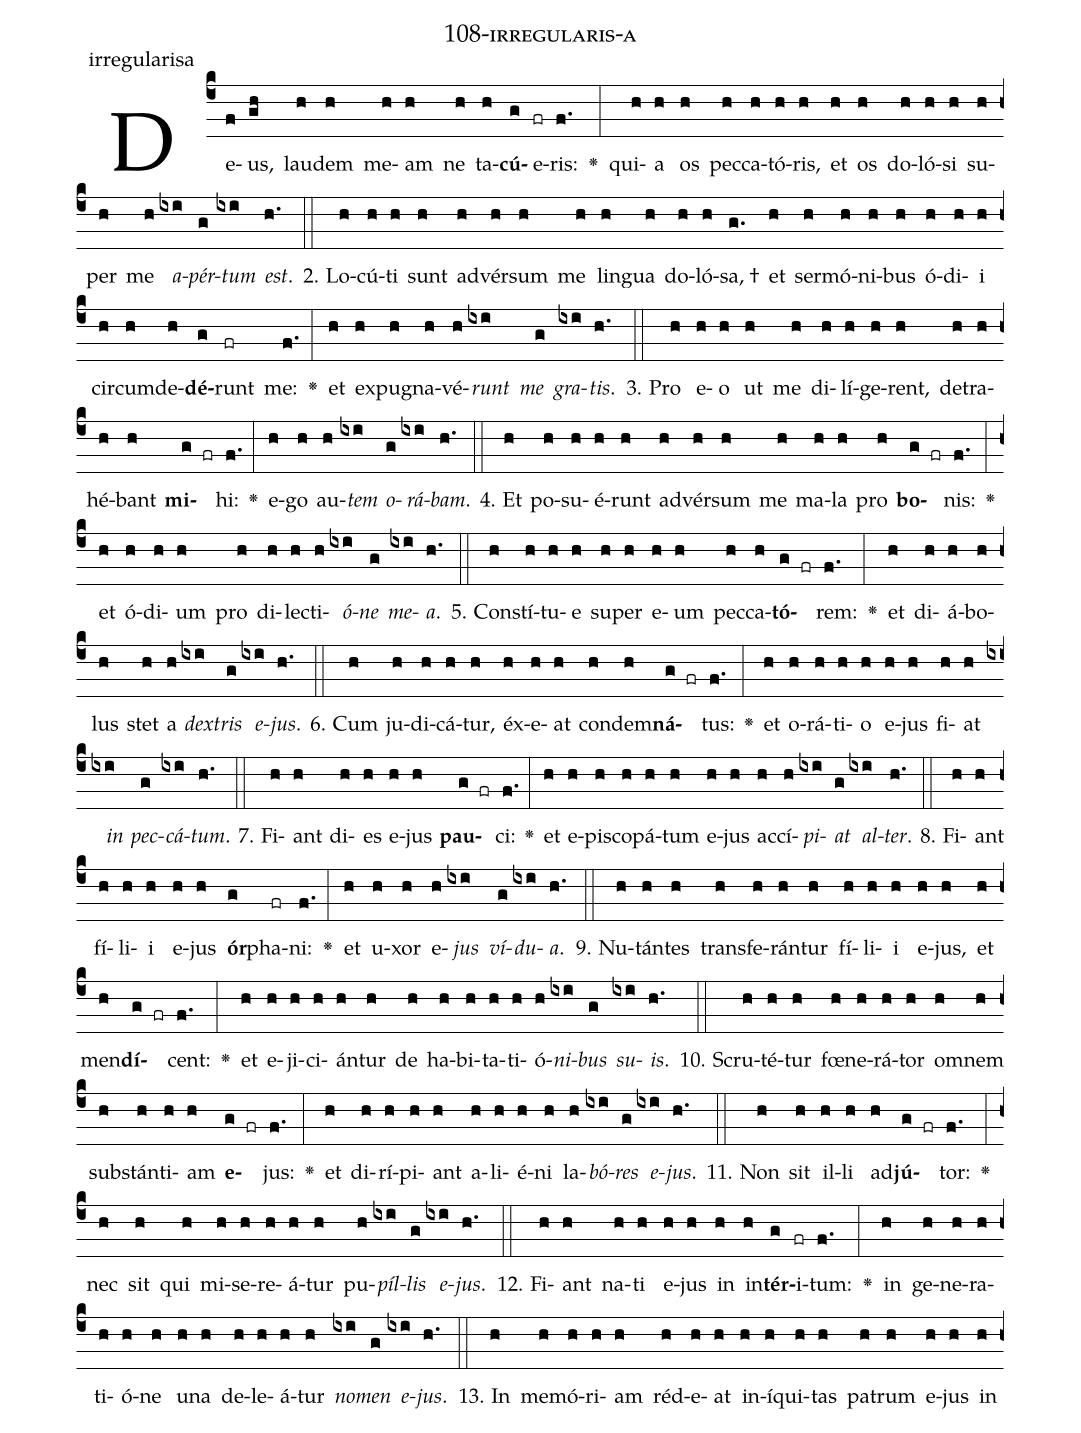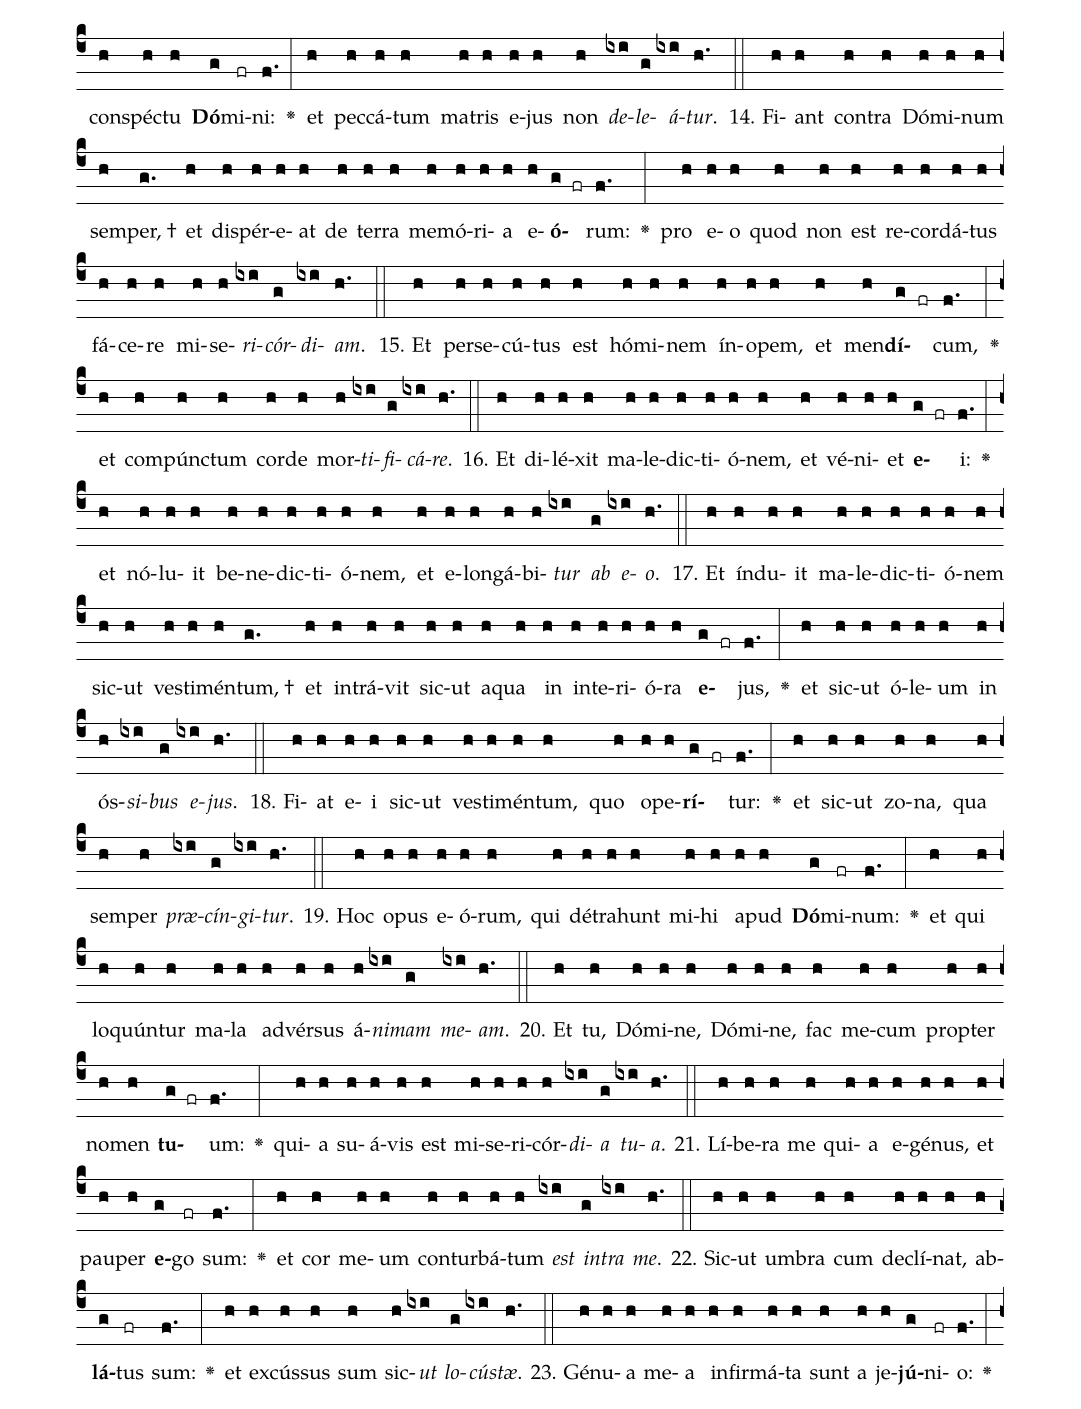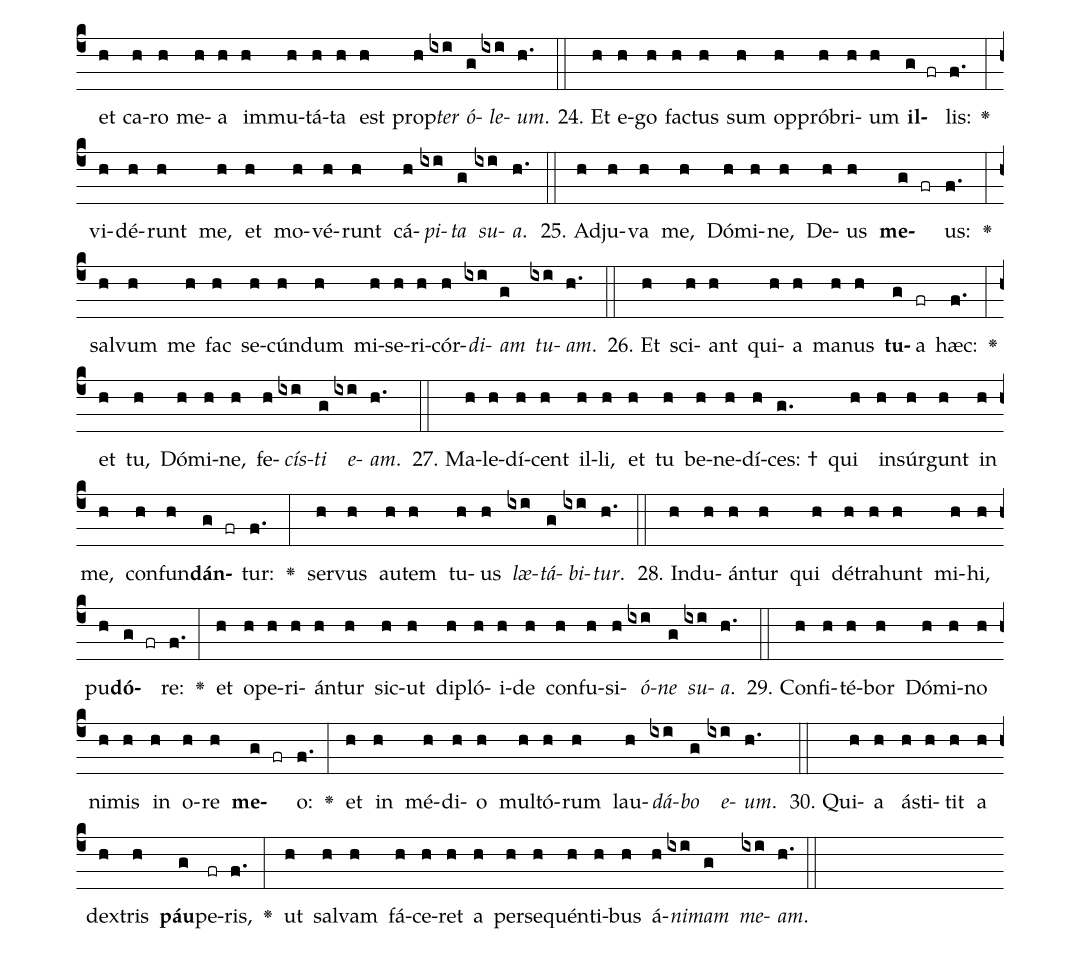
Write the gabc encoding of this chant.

name: 108-irregularis-a;
annotation: irregularisa;
%%
(c4)De(f)us,(gh) lau(h)dem(h) me(h)am(h) ne(h) ta(h)<b>cú</b>(g)e(fr)ris:(f.) <v>\greheightstar</v>(:) qui(h)a(h) os(h) pec(h)ca(h)tó(h)ris,(h) et(h) os(h) do(h)ló(h)si(h) su(h)per(h) me(h) <i>a</i>(ixi)<i>pér</i>(g)<i>tum</i>(ixi) <i>est</i>.(h.) (::)
2. Lo(h)cú(h)ti(h) sunt(h) ad(h)vér(h)sum(h) me(h) lin(h)gua(h) do(h)ló(h)sa, †(g.) et(h) ser(h)mó(h)ni(h)bus(h) ó(h)di(h)i(h) cir(h)cum(h)de(h)<b>dé</b>(g)runt(fr) me:(f.) <v>\greheightstar</v>(:) et(h) ex(h)pu(h)gna(h)vé(h)<i>runt</i>(ixi) <i>me</i>(g) <i>gra</i>(ixi)<i>tis</i>.(h.) (::)
3. Pro(h) e(h)o(h) ut(h) me(h) di(h)lí(h)ge(h)rent,(h) de(h)tra(h)hé(h)bant(h) <b>mi</b>(g fr)hi:(f.) <v>\greheightstar</v>(:) e(h)go(h) au(h)<i>tem</i>(ixi) <i>o</i>(g)<i>rá</i>(ixi)<i>bam</i>.(h.) (::)
4. Et(h) po(h)su(h)é(h)runt(h) ad(h)vér(h)sum(h) me(h) ma(h)la(h) pro(h) <b>bo</b>(g fr)nis:(f.) <v>\greheightstar</v>(:) et(h) ó(h)di(h)um(h) pro(h) di(h)lec(h)ti(h)<i>ó</i>(ixi)<i>ne</i>(g) <i>me</i>(ixi)<i>a</i>.(h.) (::)
5. Con(h)stí(h)tu(h)e(h) su(h)per(h) e(h)um(h) pec(h)ca(h)<b>tó</b>(g fr)rem:(f.) <v>\greheightstar</v>(:) et(h) di(h)á(h)bo(h)lus(h) stet(h) a(h) <i>dex</i>(ixi)<i>tris</i>(g) <i>e</i>(ixi)<i>jus</i>.(h.) (::)
6. Cum(h) ju(h)di(h)cá(h)tur,(h) éx(h)e(h)at(h) con(h)dem(h)<b>ná</b>(g fr)tus:(f.) <v>\greheightstar</v>(:) et(h) o(h)rá(h)ti(h)o(h) e(h)jus(h) fi(h)at(h) <i>in</i>(ixi) <i>pec</i>(g)<i>cá</i>(ixi)<i>tum</i>.(h.) (::)
7. Fi(h)ant(h) di(h)es(h) e(h)jus(h) <b>pau</b>(g fr)ci:(f.) <v>\greheightstar</v>(:) et(h) e(h)pis(h)co(h)pá(h)tum(h) e(h)jus(h) ac(h)cí(h)<i>pi</i>(ixi)<i>at</i>(g) <i>al</i>(ixi)<i>ter</i>.(h.) (::)
8. Fi(h)ant(h) fí(h)li(h)i(h) e(h)jus(h) <b>ór</b>(g)pha(fr)ni:(f.) <v>\greheightstar</v>(:) et(h) u(h)xor(h) e(h)<i>jus</i>(ixi) <i>ví</i>(g)<i>du</i>(ixi)<i>a</i>.(h.) (::)
9. Nu(h)tán(h)tes(h) trans(h)fe(h)rán(h)tur(h) fí(h)li(h)i(h) e(h)jus,(h) et(h) men(h)<b>dí</b>(g fr)cent:(f.) <v>\greheightstar</v>(:) et(h) e(h)ji(h)ci(h)án(h)tur(h) de(h) ha(h)bi(h)ta(h)ti(h)ó(h)<i>ni</i>(ixi)<i>bus</i>(g) <i>su</i>(ixi)<i>is</i>.(h.) (::)
10. Scru(h)té(h)tur(h) fœ(h)ne(h)rá(h)tor(h) om(h)nem(h) sub(h)stán(h)ti(h)am(h) <b>e</b>(g fr)jus:(f.) <v>\greheightstar</v>(:) et(h) di(h)rí(h)pi(h)ant(h) a(h)li(h)é(h)ni(h) la(h)<i>bó</i>(ixi)<i>res</i>(g) <i>e</i>(ixi)<i>jus</i>.(h.) (::)
11. Non(h) sit(h) il(h)li(h) ad(h)<b>jú</b>(g fr)tor:(f.) <v>\greheightstar</v>(:) nec(h) sit(h) qui(h) mi(h)se(h)re(h)á(h)tur(h) pu(h)<i>píl</i>(ixi)<i>lis</i>(g) <i>e</i>(ixi)<i>jus</i>.(h.) (::)
12. Fi(h)ant(h) na(h)ti(h) e(h)jus(h) in(h) in(h)<b>tér</b>(g)i(fr)tum:(f.) <v>\greheightstar</v>(:) in(h) ge(h)ne(h)ra(h)ti(h)ó(h)ne(h) u(h)na(h) de(h)le(h)á(h)tur(h) <i>no</i>(ixi)<i>men</i>(g) <i>e</i>(ixi)<i>jus</i>.(h.) (::)
13. In(h) me(h)mó(h)ri(h)am(h) réd(h)e(h)at(h) in(h)í(h)qui(h)tas(h) pa(h)trum(h) e(h)jus(h) in(h) con(h)spéc(h)tu(h) <b>Dó</b>(g)mi(fr)ni:(f.) <v>\greheightstar</v>(:) et(h) pec(h)cá(h)tum(h) ma(h)tris(h) e(h)jus(h) non(h) <i>de</i>(ixi)<i>le</i>(g)<i>á</i>(ixi)<i>tur</i>.(h.) (::)
14. Fi(h)ant(h) con(h)tra(h) Dó(h)mi(h)num(h) sem(h)per, †(g.) et(h) dis(h)pér(h)e(h)at(h) de(h) ter(h)ra(h) me(h)mó(h)ri(h)a(h) e(h)<b>ó</b>(g fr)rum:(f.) <v>\greheightstar</v>(:) pro(h) e(h)o(h) quod(h) non(h) est(h) re(h)cor(h)dá(h)tus(h) fá(h)ce(h)re(h) mi(h)se(h)<i>ri</i>(ixi)<i>cór</i>(g)<i>di</i>(ixi)<i>am</i>.(h.) (::)
15. Et(h) per(h)se(h)cú(h)tus(h) est(h) hó(h)mi(h)nem(h) ín(h)o(h)pem,(h) et(h) men(h)<b>dí</b>(g fr)cum,(f.) <v>\greheightstar</v>(:) et(h) com(h)púnc(h)tum(h) cor(h)de(h) mor(h)<i>ti</i>(ixi)<i>fi</i>(g)<i>cá</i>(ixi)<i>re</i>.(h.) (::)
16. Et(h) di(h)lé(h)xit(h) ma(h)le(h)dic(h)ti(h)ó(h)nem,(h) et(h) vé(h)ni(h)et(h) <b>e</b>(g fr)i:(f.) <v>\greheightstar</v>(:) et(h) nó(h)lu(h)it(h) be(h)ne(h)dic(h)ti(h)ó(h)nem,(h) et(h) e(h)lon(h)gá(h)bi(h)<i>tur</i>(ixi) <i>ab</i>(g) <i>e</i>(ixi)<i>o</i>.(h.) (::)
17. Et(h) índ(h)u(h)it(h) ma(h)le(h)dic(h)ti(h)ó(h)nem(h) sic(h)ut(h) ves(h)ti(h)mén(h)tum, †(g.) et(h) in(h)trá(h)vit(h) sic(h)ut(h) a(h)qua(h) in(h) in(h)te(h)ri(h)ó(h)ra(h) <b>e</b>(g fr)jus,(f.) <v>\greheightstar</v>(:) et(h) sic(h)ut(h) ó(h)le(h)um(h) in(h) ós(h)<i>si</i>(ixi)<i>bus</i>(g) <i>e</i>(ixi)<i>jus</i>.(h.) (::)
18. Fi(h)at(h) e(h)i(h) sic(h)ut(h) ves(h)ti(h)mén(h)tum,(h) quo(h) o(h)pe(h)<b>rí</b>(g fr)tur:(f.) <v>\greheightstar</v>(:) et(h) sic(h)ut(h) zo(h)na,(h) qua(h) sem(h)per(h) <i>præ</i>(ixi)<i>cín</i>(g)<i>gi</i>(ixi)<i>tur</i>.(h.) (::)
19. Hoc(h) o(h)pus(h) e(h)ó(h)rum,(h) qui(h) dé(h)tra(h)hunt(h) mi(h)hi(h) a(h)pud(h) <b>Dó</b>(g)mi(fr)num:(f.) <v>\greheightstar</v>(:) et(h) qui(h) lo(h)quún(h)tur(h) ma(h)la(h) ad(h)vér(h)sus(h) á(h)<i>ni</i>(ixi)<i>mam</i>(g) <i>me</i>(ixi)<i>am</i>.(h.) (::)
20. Et(h) tu,(h) Dó(h)mi(h)ne,(h) Dó(h)mi(h)ne,(h) fac(h) me(h)cum(h) prop(h)ter(h) no(h)men(h) <b>tu</b>(g fr)um:(f.) <v>\greheightstar</v>(:) qui(h)a(h) su(h)á(h)vis(h) est(h) mi(h)se(h)ri(h)cór(h)<i>di</i>(ixi)<i>a</i>(g) <i>tu</i>(ixi)<i>a</i>.(h.) (::)
21. Lí(h)be(h)ra(h) me(h) qui(h)a(h) e(h)gé(h)nus,(h) et(h) pau(h)per(h) <b>e</b>(g)go(fr) sum:(f.) <v>\greheightstar</v>(:) et(h) cor(h) me(h)um(h) con(h)tur(h)bá(h)tum(h) <i>est</i>(ixi) <i>in</i>(g)<i>tra</i>(ixi) <i>me</i>.(h.) (::)
22. Sic(h)ut(h) um(h)bra(h) cum(h) de(h)clí(h)nat,(h) ab(h)<b>lá</b>(g)tus(fr) sum:(f.) <v>\greheightstar</v>(:) et(h) ex(h)cús(h)sus(h) sum(h) sic(h)<i>ut</i>(ixi) <i>lo</i>(g)<i>cús</i>(ixi)<i>tæ</i>.(h.) (::)
23. Gé(h)nu(h)a(h) me(h)a(h) in(h)fir(h)má(h)ta(h) sunt(h) a(h) je(h)<b>jú</b>(g)ni(fr)o:(f.) <v>\greheightstar</v>(:) et(h) ca(h)ro(h) me(h)a(h) im(h)mu(h)tá(h)ta(h) est(h) prop(h)<i>ter</i>(ixi) <i>ó</i>(g)<i>le</i>(ixi)<i>um</i>.(h.) (::)
24. Et(h) e(h)go(h) fac(h)tus(h) sum(h) op(h)pró(h)bri(h)um(h) <b>il</b>(g fr)lis:(f.) <v>\greheightstar</v>(:) vi(h)dé(h)runt(h) me,(h) et(h) mo(h)vé(h)runt(h) cá(h)<i>pi</i>(ixi)<i>ta</i>(g) <i>su</i>(ixi)<i>a</i>.(h.) (::)
25. Ad(h)ju(h)va(h) me,(h) Dó(h)mi(h)ne,(h) De(h)us(h) <b>me</b>(g fr)us:(f.) <v>\greheightstar</v>(:) sal(h)vum(h) me(h) fac(h) se(h)cún(h)dum(h) mi(h)se(h)ri(h)cór(h)<i>di</i>(ixi)<i>am</i>(g) <i>tu</i>(ixi)<i>am</i>.(h.) (::)
26. Et(h) sci(h)ant(h) qui(h)a(h) ma(h)nus(h) <b>tu</b>(g)a(fr) hæc:(f.) <v>\greheightstar</v>(:) et(h) tu,(h) Dó(h)mi(h)ne,(h) fe(h)<i>cís</i>(ixi)<i>ti</i>(g) <i>e</i>(ixi)<i>am</i>.(h.) (::)
27. Ma(h)le(h)dí(h)cent(h) il(h)li,(h) et(h) tu(h) be(h)ne(h)dí(h)ces: †(g.) qui(h) in(h)súr(h)gunt(h) in(h) me,(h) con(h)fun(h)<b>dán</b>(g fr)tur:(f.) <v>\greheightstar</v>(:) ser(h)vus(h) au(h)tem(h) tu(h)us(h) <i>læ</i>(ixi)<i>tá</i>(g)<i>bi</i>(ixi)<i>tur</i>.(h.) (::)
28. Ind(h)u(h)án(h)tur(h) qui(h) dé(h)tra(h)hunt(h) mi(h)hi,(h) pu(h)<b>dó</b>(g fr)re:(f.) <v>\greheightstar</v>(:) et(h) o(h)pe(h)ri(h)án(h)tur(h) sic(h)ut(h) di(h)pló(h)i(h)de(h) con(h)fu(h)si(h)<i>ó</i>(ixi)<i>ne</i>(g) <i>su</i>(ixi)<i>a</i>.(h.) (::)
29. Con(h)fi(h)té(h)bor(h) Dó(h)mi(h)no(h) ni(h)mis(h) in(h) o(h)re(h) <b>me</b>(g fr)o:(f.) <v>\greheightstar</v>(:) et(h) in(h) mé(h)di(h)o(h) mul(h)tó(h)rum(h) lau(h)<i>dá</i>(ixi)<i>bo</i>(g) <i>e</i>(ixi)<i>um</i>.(h.) (::)
30. Qui(h)a(h) á(h)sti(h)tit(h) a(h) dex(h)tris(h) <b>páu</b>(g)pe(fr)ris,(f.) <v>\greheightstar</v>(:) ut(h) sal(h)vam(h) fá(h)ce(h)ret(h) a(h) per(h)se(h)quén(h)ti(h)bus(h) á(h)<i>ni</i>(ixi)<i>mam</i>(g) <i>me</i>(ixi)<i>am</i>.(h.) (::)
